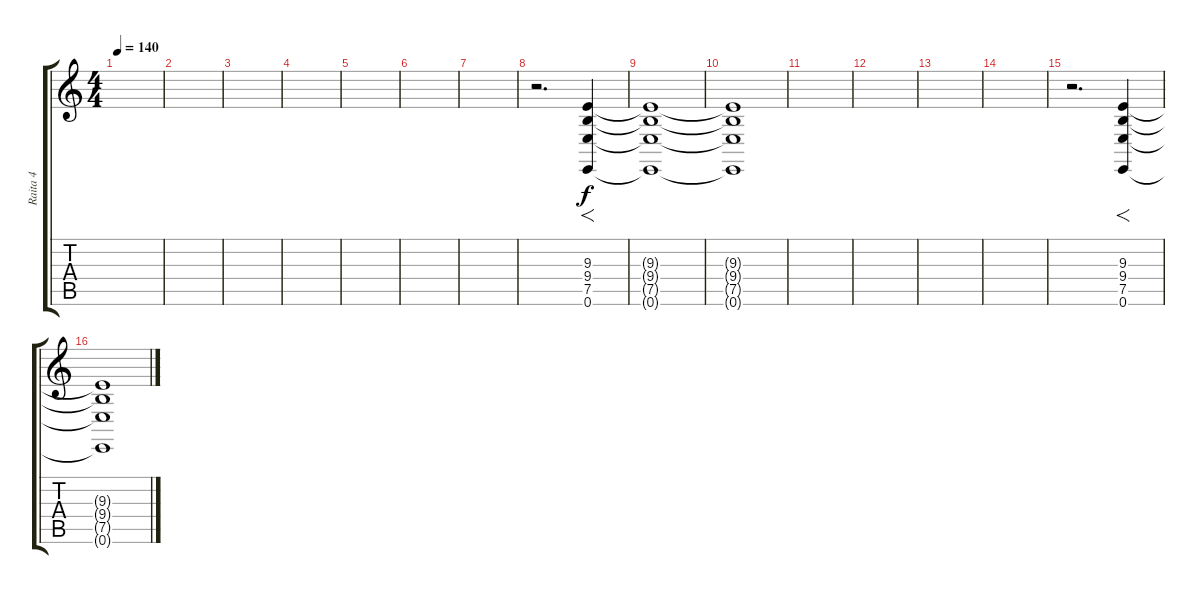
\track ("Raita 4" "Raita 4") {instrument gunshot}
\staff {score tabs}
\tuning (E4 B3 G3 D3 A2 E2) {hide}
\ts (4 4)
\tempo 140
\clef g2
\ks c
|
|
|
|
|
|
|
r.2{d} (9.3 9.4 7.5 0.6).4{f} |
(9.3{t} 9.4{t} 7.5{t} 0.6{t}).1 |
(9.3{t} 9.4{t} 7.5{t} 0.6{t}).1 |
|
|
|
|
r.2{d} (9.3 9.4 7.5 0.6).4{f} |
(9.3{t} 9.4{t} 7.5{t} 0.6{t}).1
